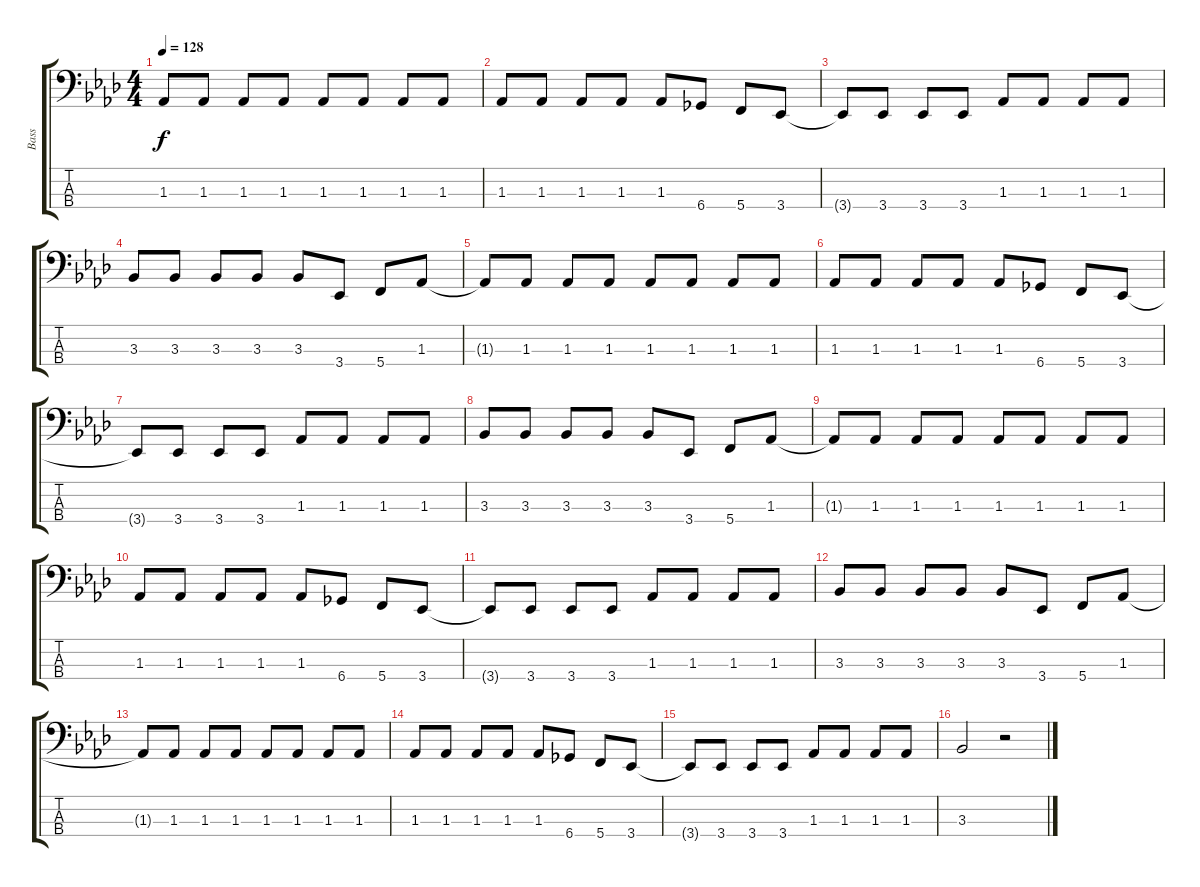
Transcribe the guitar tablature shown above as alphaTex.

\track ("Bass" "Bass") {instrument electricbassfinger}
\staff {score tabs}
\tuning (F2 C2 G1 C1) {hide}
\ts (4 4)
\tempo 128
\clef f4
\ks fminor
1.3{t}.8{dy f} 1.3.8 1.3.8 1.3.8 1.3.8 1.3.8 1.3.8 1.3.8 |
1.3.8 1.3.8 1.3.8 1.3.8 1.3.8 6.4.8 5.4.8 3.4.8 |
3.4{t}.8 3.4.8 3.4.8 3.4.8 1.3.8 1.3.8 1.3.8 1.3.8 |
3.3.8 3.3.8 3.3.8 3.3.8 3.3.8 3.4.8 5.4.8 1.3.8 |
1.3{t}.8 1.3.8 1.3.8 1.3.8 1.3.8 1.3.8 1.3.8 1.3.8 |
1.3.8 1.3.8 1.3.8 1.3.8 1.3.8 6.4.8 5.4.8 3.4.8 |
3.4{t}.8 3.4.8 3.4.8 3.4.8 1.3.8 1.3.8 1.3.8 1.3.8 |
3.3.8 3.3.8 3.3.8 3.3.8 3.3.8 3.4.8 5.4.8 1.3.8 |
1.3{t}.8 1.3.8 1.3.8 1.3.8 1.3.8 1.3.8 1.3.8 1.3.8 |
1.3.8 1.3.8 1.3.8 1.3.8 1.3.8 6.4.8 5.4.8 3.4.8 |
3.4{t}.8 3.4.8 3.4.8 3.4.8 1.3.8 1.3.8 1.3.8 1.3.8 |
3.3.8 3.3.8 3.3.8 3.3.8 3.3.8 3.4.8 5.4.8 1.3.8 |
1.3{t}.8 1.3.8 1.3.8 1.3.8 1.3.8 1.3.8 1.3.8 1.3.8 |
1.3.8 1.3.8 1.3.8 1.3.8 1.3.8 6.4.8 5.4.8 3.4.8 |
3.4{t}.8 3.4.8 3.4.8 3.4.8 1.3.8 1.3.8 1.3.8 1.3.8 |
3.3.2 r.2
